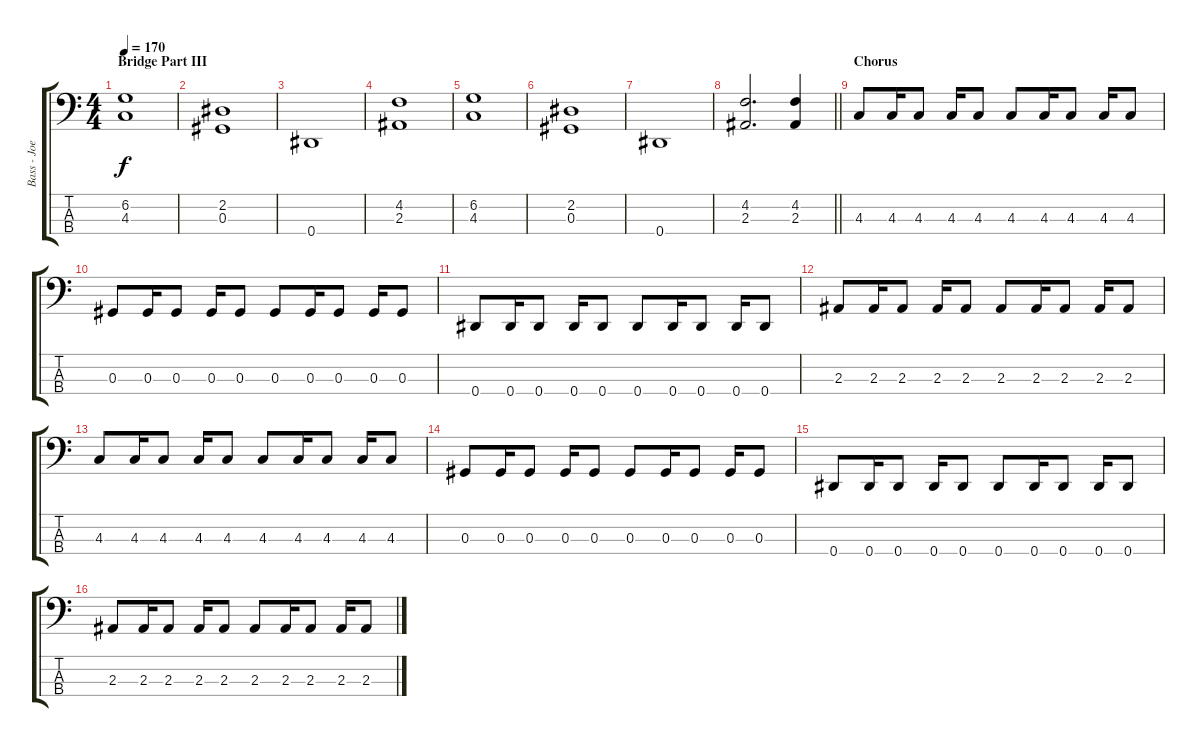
\track ("Bass - Joe" "Bass - Joe") {instrument electricbassfinger}
\staff {score tabs}
\tuning (Gb2 Db2 Ab1 Eb1) {hide}
\ts (4 4)
\section ("" "Bridge Part III")
\tempo 170
\clef f4
\ks c
(6.2 4.3).1{dy f} |
(2.2 0.3).1 |
0.4.1 |
(4.2 2.3).1 |
(6.2 4.3).1 |
(2.2 0.3).1 |
0.4.1 |
\barLineRight lightlight
(4.2 2.3).2{d} (4.2 2.3).4 |
\section ("" "Chorus")
4.3.8 4.3.16 4.3.8 4.3.16 4.3.8 4.3.8 4.3.16 4.3.8 4.3.16 4.3.8 |
0.3.8 0.3.16 0.3.8 0.3.16 0.3.8 0.3.8 0.3.16 0.3.8 0.3.16 0.3.8 |
0.4.8 0.4.16 0.4.8 0.4.16 0.4.8 0.4.8 0.4.16 0.4.8 0.4.16 0.4.8 |
2.3.8 2.3.16 2.3.8 2.3.16 2.3.8 2.3.8 2.3.16 2.3.8 2.3.16 2.3.8 |
4.3.8 4.3.16 4.3.8 4.3.16 4.3.8 4.3.8 4.3.16 4.3.8 4.3.16 4.3.8 |
0.3.8 0.3.16 0.3.8 0.3.16 0.3.8 0.3.8 0.3.16 0.3.8 0.3.16 0.3.8 |
0.4.8 0.4.16 0.4.8 0.4.16 0.4.8 0.4.8 0.4.16 0.4.8 0.4.16 0.4.8 |
2.3.8 2.3.16 2.3.8 2.3.16 2.3.8 2.3.8 2.3.16 2.3.8 2.3.16 2.3.8
